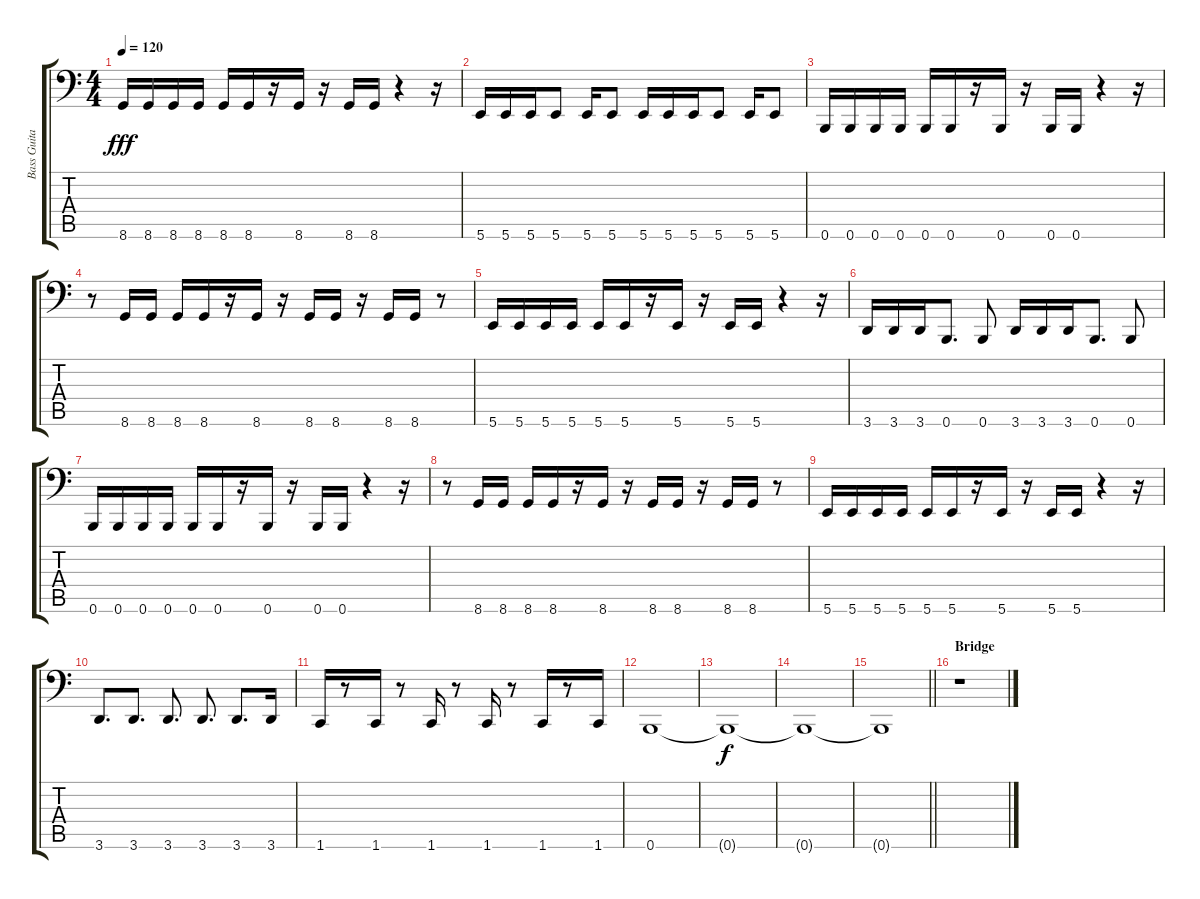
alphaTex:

\track ("Bass Guitar" "Bass Guita") {instrument electricbassfinger}
\staff {score tabs}
\tuning (Db3 Ab2 E2 B1 Gb1 B0) {hide}
\ts (4 4)
\tempo 120
\clef f4
\ks c
8.6.16{dy fff} 8.6.16 8.6.16 8.6.16 8.6.16 8.6.16 r.16 8.6.16 r.16 8.6.16 8.6.16 r.4 r.16 |
5.6.16 5.6.16 5.6.16 5.6.8 5.6.16 5.6.8 5.6.16 5.6.16 5.6.16 5.6.8 5.6.16 5.6.8 |
0.6.16 0.6.16 0.6.16 0.6.16 0.6.16 0.6.16 r.16 0.6.16 r.16 0.6.16 0.6.16 r.4 r.16 |
r.8 8.6.16 8.6.16 8.6.16 8.6.16 r.16 8.6.16 r.16 8.6.16 8.6.16 r.16 8.6.16 8.6.16 r.8 |
5.6.16 5.6.16 5.6.16 5.6.16 5.6.16 5.6.16 r.16 5.6.16 r.16 5.6.16 5.6.16 r.4 r.16 |
3.6.16 3.6.16 3.6.16 0.6.8{d} 0.6.8 3.6.16 3.6.16 3.6.16 0.6.8{d} 0.6.8 |
0.6.16 0.6.16 0.6.16 0.6.16 0.6.16 0.6.16 r.16 0.6.16 r.16 0.6.16 0.6.16 r.4 r.16 |
r.8 8.6.16 8.6.16 8.6.16 8.6.16 r.16 8.6.16 r.16 8.6.16 8.6.16 r.16 8.6.16 8.6.16 r.8 |
5.6.16 5.6.16 5.6.16 5.6.16 5.6.16 5.6.16 r.16 5.6.16 r.16 5.6.16 5.6.16 r.4 r.16 |
3.6.8{d} 3.6.8{d} 3.6.8{d} 3.6.8{d} 3.6.8{d} 3.6.16 |
1.6.16 r.8 1.6.16 r.8 1.6.16 r.8 1.6.16 r.8 1.6.16 r.8 1.6.16 |
0.6.1 |
0.6{t}.1{dy f} |
0.6{t}.1 |
\barLineRight lightlight
0.6{t}.1 |
\section ("" "Bridge")
r.1
